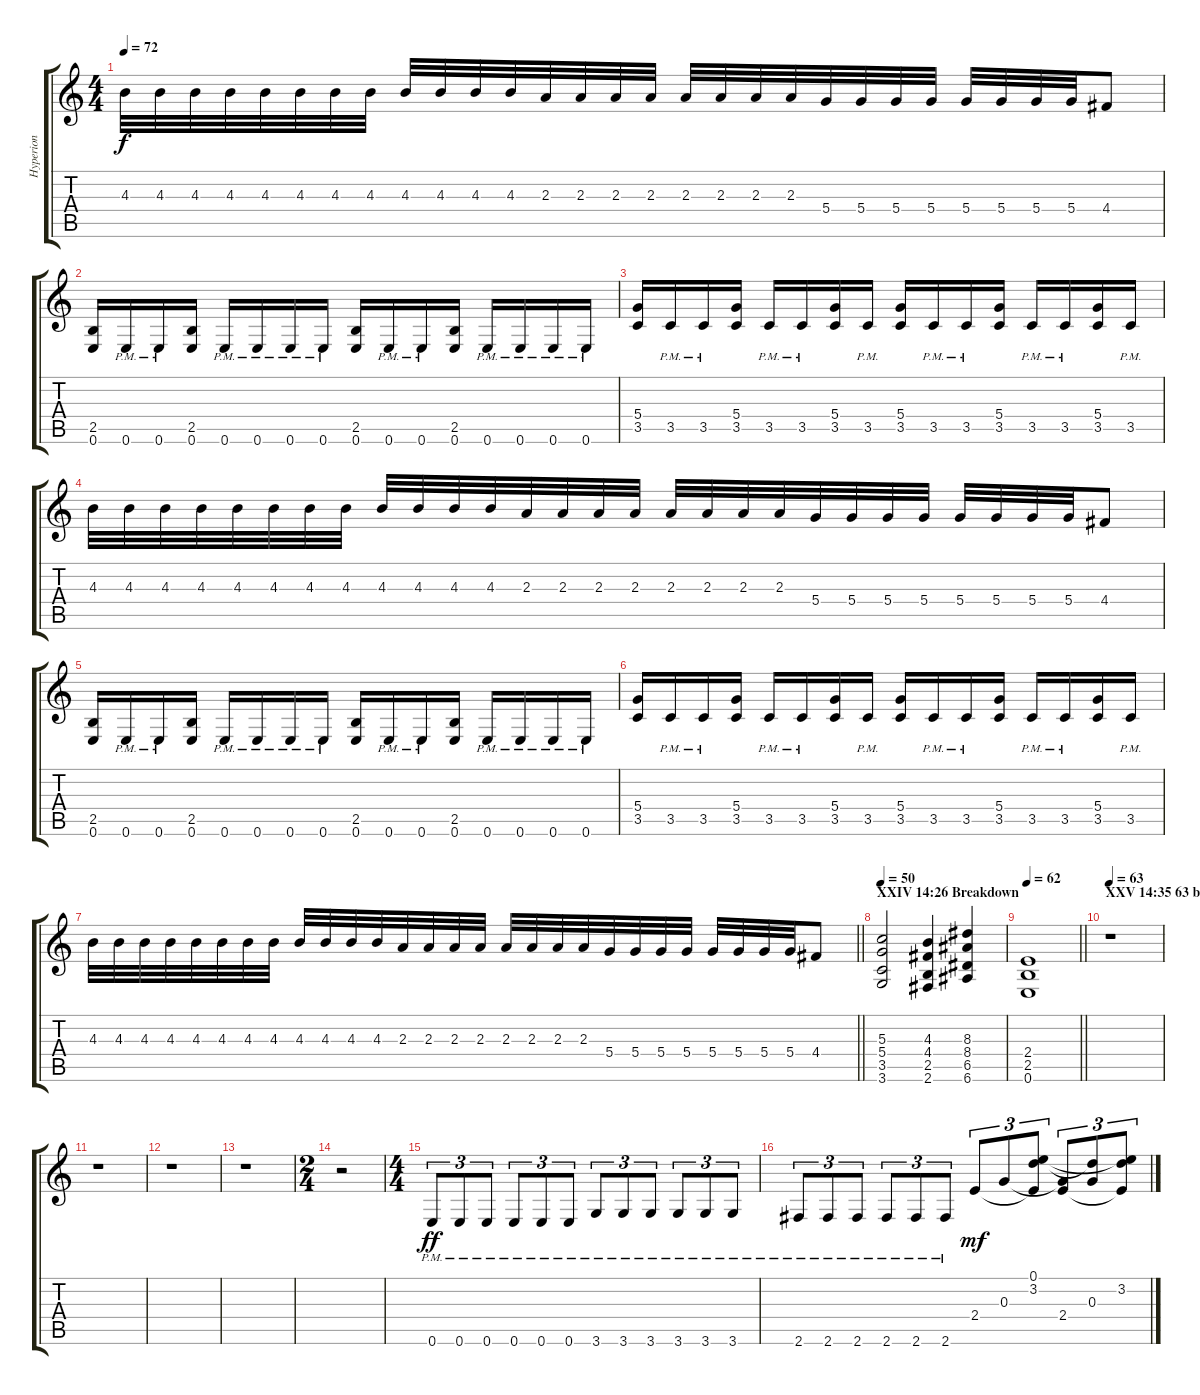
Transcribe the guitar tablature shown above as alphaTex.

\track ("Hyperion" "Hyperion") {instrument distortionguitar}
\staff {score tabs}
\tuning (E4 B3 G3 D3 A2 E2) {hide}
\ts (4 4)
\tempo 72
\clef g2
\ks c
4.3.32{dy f} 4.3.32 4.3.32 4.3.32 4.3.32 4.3.32 4.3.32 4.3.32 4.3.32 4.3.32 4.3.32 4.3.32 2.3.32 2.3.32 2.3.32 2.3.32 2.3.32 2.3.32 2.3.32 2.3.32 5.4.32 5.4.32 5.4.32 5.4.32 5.4.32 5.4.32 5.4.32 5.4.32 4.4.8 |
(2.5 0.6).16 0.6{pm}.16 0.6{pm}.16 (2.5 0.6).16 0.6{pm}.16 0.6{pm}.16 0.6{pm}.16 0.6{pm}.16 (2.5 0.6).16 0.6{pm}.16 0.6{pm}.16 (2.5 0.6).16 0.6{pm}.16 0.6{pm}.16 0.6{pm}.16 0.6{pm}.16 |
(5.4 3.5).16 3.5{pm}.16 3.5{pm}.16 (5.4 3.5).16 3.5{pm}.16 3.5{pm}.16 (5.4 3.5).16 3.5{pm}.16 (5.4 3.5).16 3.5{pm}.16 3.5{pm}.16 (5.4 3.5).16 3.5{pm}.16 3.5{pm}.16 (5.4 3.5).16 3.5{pm}.16 |
4.3.32 4.3.32 4.3.32 4.3.32 4.3.32 4.3.32 4.3.32 4.3.32 4.3.32 4.3.32 4.3.32 4.3.32 2.3.32 2.3.32 2.3.32 2.3.32 2.3.32 2.3.32 2.3.32 2.3.32 5.4.32 5.4.32 5.4.32 5.4.32 5.4.32 5.4.32 5.4.32 5.4.32 4.4.8 |
(2.5 0.6).16 0.6{pm}.16 0.6{pm}.16 (2.5 0.6).16 0.6{pm}.16 0.6{pm}.16 0.6{pm}.16 0.6{pm}.16 (2.5 0.6).16 0.6{pm}.16 0.6{pm}.16 (2.5 0.6).16 0.6{pm}.16 0.6{pm}.16 0.6{pm}.16 0.6{pm}.16 |
(5.4 3.5).16 3.5{pm}.16 3.5{pm}.16 (5.4 3.5).16 3.5{pm}.16 3.5{pm}.16 (5.4 3.5).16 3.5{pm}.16 (5.4 3.5).16 3.5{pm}.16 3.5{pm}.16 (5.4 3.5).16 3.5{pm}.16 3.5{pm}.16 (5.4 3.5).16 3.5{pm}.16 |
\barLineRight lightlight
4.3.32 4.3.32 4.3.32 4.3.32 4.3.32 4.3.32 4.3.32 4.3.32 4.3.32 4.3.32 4.3.32 4.3.32 2.3.32 2.3.32 2.3.32 2.3.32 2.3.32 2.3.32 2.3.32 2.3.32 5.4.32 5.4.32 5.4.32 5.4.32 5.4.32 5.4.32 5.4.32 5.4.32 4.4.8 |
\section ("" "XXIV 14:26 Breakdown")
\tempo 50
(5.3 5.4 3.5 3.6).2 (4.3 4.4 2.5 2.6).4 (8.3 8.4 6.5 6.6).4 |
\tempo 62
\barLineRight lightlight
(2.4 2.5 0.6).1 |
\section ("" "XXV 14:35 63 bpm")
\tempo 63
r.1 |
r.1 |
r.1 |
r.1 |
\ts (2 4)
r.2 |
\ts (4 4)
0.6{pm}.8{tu (3 2) dy ff} 0.6{pm}.8{tu (3 2)} 0.6{pm}.8{tu (3 2)} 0.6{pm}.8{tu (3 2)} 0.6{pm}.8{tu (3 2)} 0.6{pm}.8{tu (3 2)} 3.6{pm}.8{tu (3 2)} 3.6{pm}.8{tu (3 2)} 3.6{pm}.8{tu (3 2)} 3.6{pm}.8{tu (3 2)} 3.6{pm}.8{tu (3 2)} 3.6{pm}.8{tu (3 2)} |
2.6{pm}.8{tu (3 2)} 2.6{pm}.8{tu (3 2)} 2.6{pm}.8{tu (3 2)} 2.6{pm}.8{tu (3 2)} 2.6{pm}.8{tu (3 2)} 2.6{pm}.8{tu (3 2)} 2.4.8{tu (3 2) dy mf} 0.3.8{tu (3 2)} (0.1 3.2 2.4{t}).8{tu (3 2)} (0.3{t} 2.4).8{tu (3 2)} (3.2{t} 0.3).8{tu (3 2)} (0.1{t} 3.2 2.4{t}).8{tu (3 2)}
